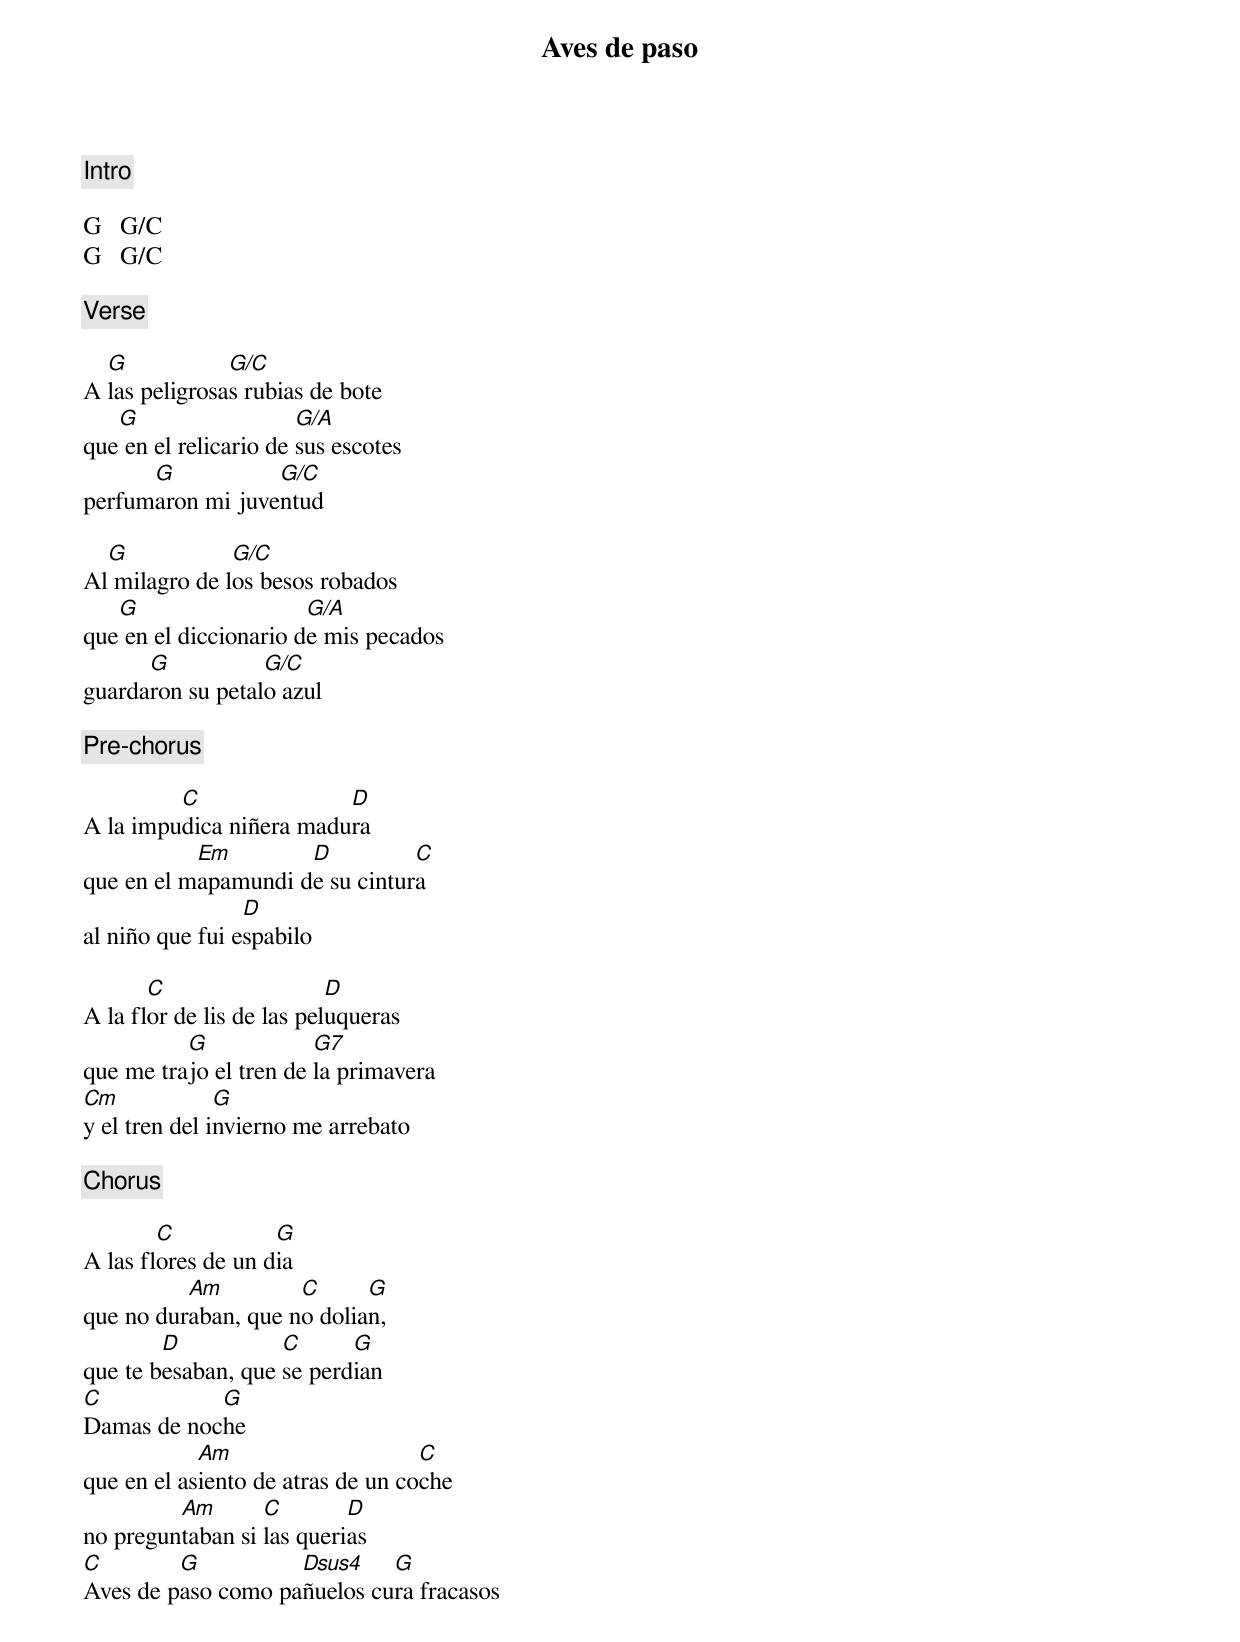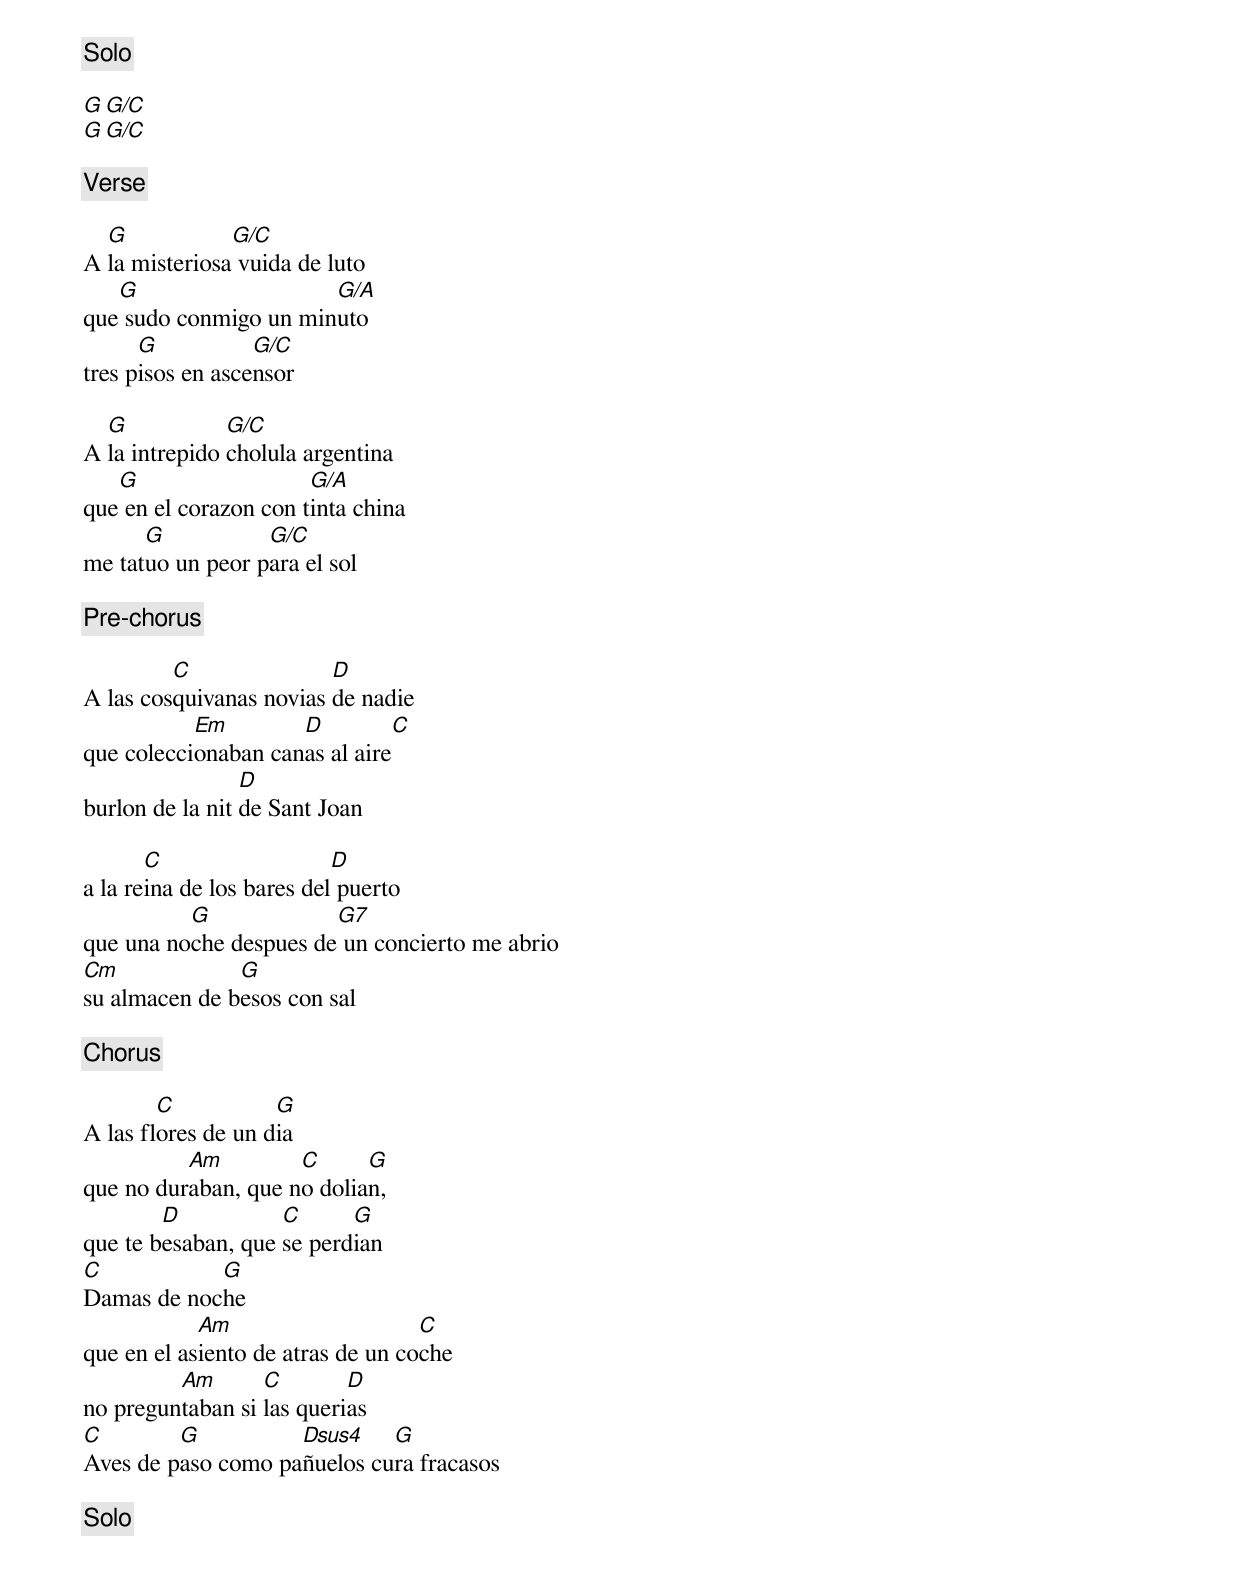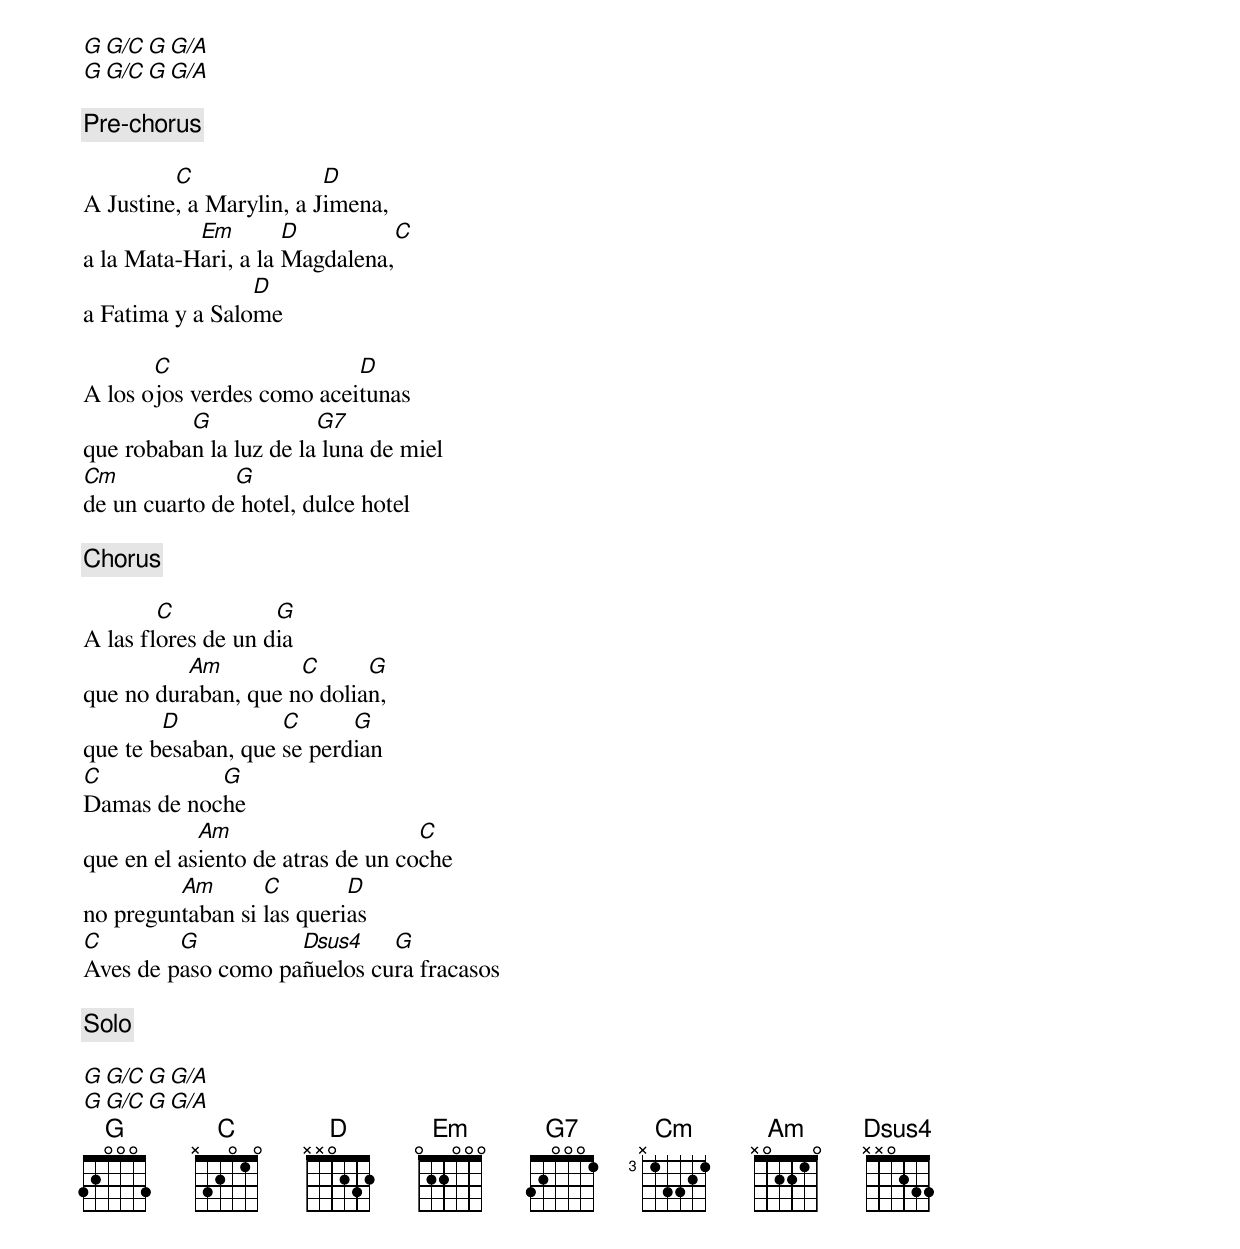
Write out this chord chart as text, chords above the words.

Aves de paso

[Intro]

G   G/C
G   G/C

[Verse]

  G            G/C
A las peligrosas rubias de bote
   G                   G/A
que en el relicario de sus escotes
      G           G/C
perfumaron mi juventud

  G            G/C
Al milagro de los besos robados
   G                   G/A
que en el diccionario de mis pecados
      G           G/C
guardaron su petalo azul

[Pre-chorus]

         C               D
A la impudica niñera madura
           Em        D          C
que en el mapamundi de su cintura
                 D
al niño que fui espabilo

       C                   D
A la flor de lis de las peluqueras
          G             G7
que me trajo el tren de la primavera
Cm             G
y el tren del invierno me arrebato

[Chorus]

        C           G
A las flores de un dia
          Am         C      G
que no duraban, que no dolian,
        D           C      G
que te besaban, que se perdian
C           G
Damas de noche
            Am                     C
que en el asiento de atras de un coche
         Am       C        D
no preguntaban si las querias
C        G          Dsus4    G
Aves de paso como pañuelos cura fracasos

[Solo]

G   G/C
G   G/C

[Verse]

  G            G/C
A la misteriosa vuida de luto
   G                   G/A
que sudo conmigo un minuto
      G           G/C
tres pisos en ascensor

  G            G/C
A la intrepido cholula argentina
   G                   G/A
que en el corazon con tinta china
      G           G/C
me tatuo un peor para el sol

[Pre-chorus]

         C               D
A las cosquivanas novias de nadie
           Em        D          C
que coleccionaban canas al aire
                 D
burlon de la nit de Sant Joan

       C                   D
a la reina de los bares del puerto
          G             G7
que una noche despues de un concierto me abrio
Cm             G
su almacen de besos con sal

[Chorus]

        C           G
A las flores de un dia
          Am         C      G
que no duraban, que no dolian,
        D           C      G
que te besaban, que se perdian
C           G
Damas de noche
            Am                     C
que en el asiento de atras de un coche
         Am       C        D
no preguntaban si las querias
C        G          Dsus4    G
Aves de paso como pañuelos cura fracasos

[Solo]

G  G/C  G  G/A
G  G/C  G  G/A

[Pre-chorus]

         C               D
A Justine, a Marylin, a Jimena,
           Em        D          C
a la Mata-Hari, a la Magdalena,
                 D
a Fatima y a Salome

       C                   D
A los ojos verdes como aceitunas
          G             G7
que robaban la luz de la luna de miel
Cm             G
de un cuarto de hotel, dulce hotel

[Chorus]

        C           G
A las flores de un dia
          Am         C      G
que no duraban, que no dolian,
        D           C      G
que te besaban, que se perdian
C           G
Damas de noche
            Am                     C
que en el asiento de atras de un coche
         Am       C        D
no preguntaban si las querias
C        G          Dsus4    G
Aves de paso como pañuelos cura fracasos

[Solo]

G  G/C  G  G/A
G  G/C  G  G/A
